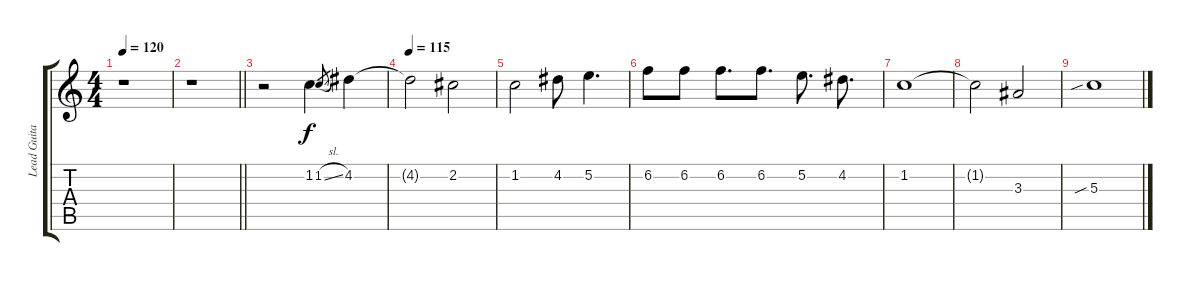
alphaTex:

\track ("Lead Guitar" "Lead Guita") {instrument overdrivenguitar}
\staff {score tabs}
\tuning (E4 B3 G3 D3 A2 E2) {hide}
\ts (4 4)
\tempo 120
\clef g2
\ks c
r.1{dy f} |
\barLineRight lightlight
r.1 |
r.2 1.2.4 1.2{sl}.8{gr} 4.2.4 |
\tempo 115
4.2{t}.2 2.2.2 |
1.2.2 4.2.8 5.2.4{d} |
6.2.8 6.2.8 6.2.8{d} 6.2.8{d} 5.2.8{d} 4.2.8{d} |
1.2.1 |
1.2{t}.2 3.3.2 |
5.3{sib}.1
